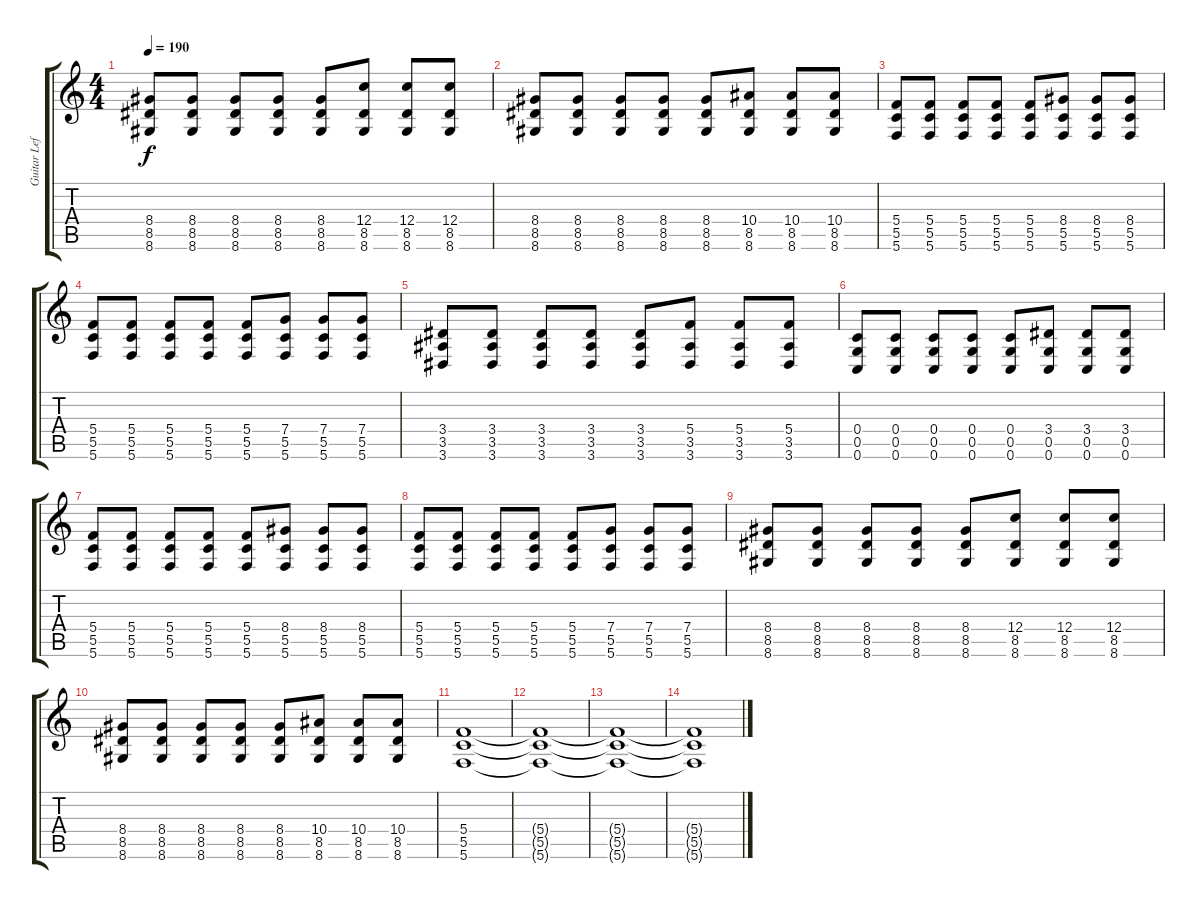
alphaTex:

\track ("Guitar Left" "Guitar Lef") {instrument distortionguitar}
\staff {score tabs}
\tuning (D4 A3 F3 C3 G2 C2) {hide}
\ts (4 4)
\tempo 190
\clef g2
\ks c
(8.4 8.5 8.6).8{dy f} (8.4 8.5 8.6).8 (8.4 8.5 8.6).8 (8.4 8.5 8.6).8 (8.4 8.5 8.6).8 (12.4 8.5 8.6).8 (12.4 8.5 8.6).8 (12.4 8.5 8.6).8 |
(8.4 8.5 8.6).8 (8.4 8.5 8.6).8 (8.4 8.5 8.6).8 (8.4 8.5 8.6).8 (8.4 8.5 8.6).8 (10.4 8.5 8.6).8 (10.4 8.5 8.6).8 (10.4 8.5 8.6).8 |
(5.4 5.5 5.6).8 (5.4 5.5 5.6).8 (5.4 5.5 5.6).8 (5.4 5.5 5.6).8 (5.4 5.5 5.6).8 (8.4 5.5 5.6).8 (8.4 5.5 5.6).8 (8.4 5.5 5.6).8 |
(5.4 5.5 5.6).8 (5.4 5.5 5.6).8 (5.4 5.5 5.6).8 (5.4 5.5 5.6).8 (5.4 5.5 5.6).8 (7.4 5.5 5.6).8 (7.4 5.5 5.6).8 (7.4 5.5 5.6).8 |
(3.4 3.5 3.6).8 (3.4 3.5 3.6).8 (3.4 3.5 3.6).8 (3.4 3.5 3.6).8 (3.4 3.5 3.6).8 (5.4 3.5 3.6).8 (5.4 3.5 3.6).8 (5.4 3.5 3.6).8 |
(0.4 0.5 0.6).8 (0.4 0.5 0.6).8 (0.4 0.5 0.6).8 (0.4 0.5 0.6).8 (0.4 0.5 0.6).8 (3.4 0.5 0.6).8 (3.4 0.5 0.6).8 (3.4 0.5 0.6).8 |
(5.4 5.5 5.6).8 (5.4 5.5 5.6).8 (5.4 5.5 5.6).8 (5.4 5.5 5.6).8 (5.4 5.5 5.6).8 (8.4 5.5 5.6).8 (8.4 5.5 5.6).8 (8.4 5.5 5.6).8 |
(5.4 5.5 5.6).8 (5.4 5.5 5.6).8 (5.4 5.5 5.6).8 (5.4 5.5 5.6).8 (5.4 5.5 5.6).8 (7.4 5.5 5.6).8 (7.4 5.5 5.6).8 (7.4 5.5 5.6).8 |
(8.4 8.5 8.6).8 (8.4 8.5 8.6).8 (8.4 8.5 8.6).8 (8.4 8.5 8.6).8 (8.4 8.5 8.6).8 (12.4 8.5 8.6).8 (12.4 8.5 8.6).8 (12.4 8.5 8.6).8 |
(8.4 8.5 8.6).8 (8.4 8.5 8.6).8 (8.4 8.5 8.6).8 (8.4 8.5 8.6).8 (8.4 8.5 8.6).8 (10.4 8.5 8.6).8 (10.4 8.5 8.6).8 (10.4 8.5 8.6).8 |
(5.4 5.5 5.6).1 |
(5.4{t} 5.5{t} 5.6{t}).1 |
(5.4{t} 5.5{t} 5.6{t}).1 |
(5.4{t} 5.5{t} 5.6{t}).1
